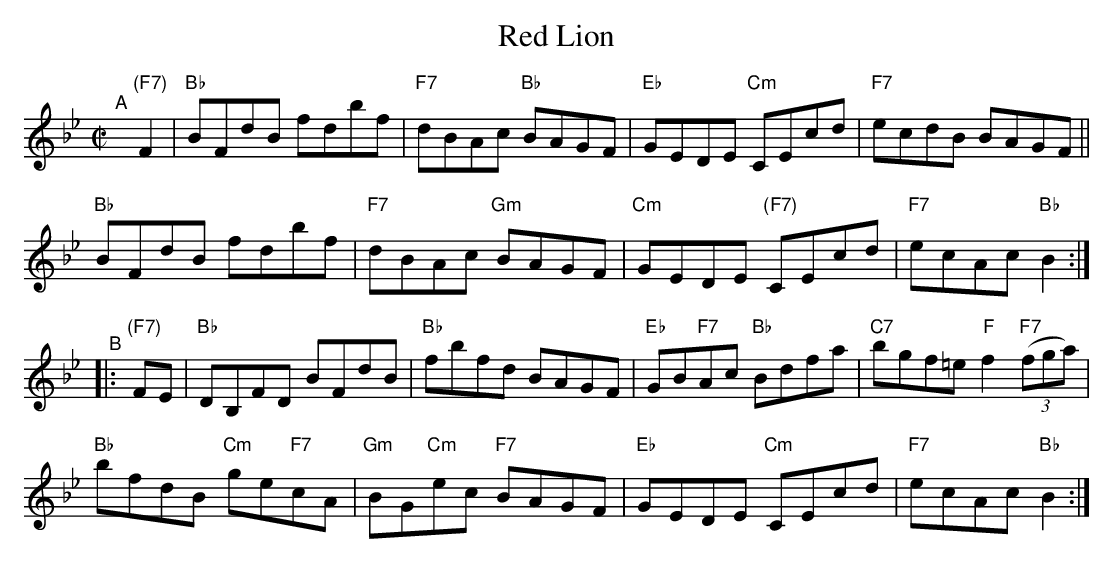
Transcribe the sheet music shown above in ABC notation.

X:1
T: Red Lion
M: C|
L: 1/8
K: Bb
"^A"[|] "(F7)"F2 |\
"Bb"BFdB fdbf | "F7"dBAc "Bb"BAGF | "Eb"GEDE "Cm"CEcd | "F7"ecdB BAGF ||
"Bb"BFdB fdbf | "F7"dBAc "Gm"BAGF | "Cm"GEDE "(F7)"CEcd | "F7"ecAc "Bb"B2 :|
"^B"|: "(F7)"FE |\
"Bb"DB,FD BFdB | "Bb"fbfd BAGF | "Eb"GB"F7"Ac "Bb"Bdfa | "C7"bgf=e "F"f2 "F7"((3fga) |
"Bb"bfdB "Cm"ge"F7"cA | "Gm"BG"Cm"ec "F7"BAGF | "Eb"GEDE "Cm"CEcd | "F7"ecAc "Bb"B2 :|
